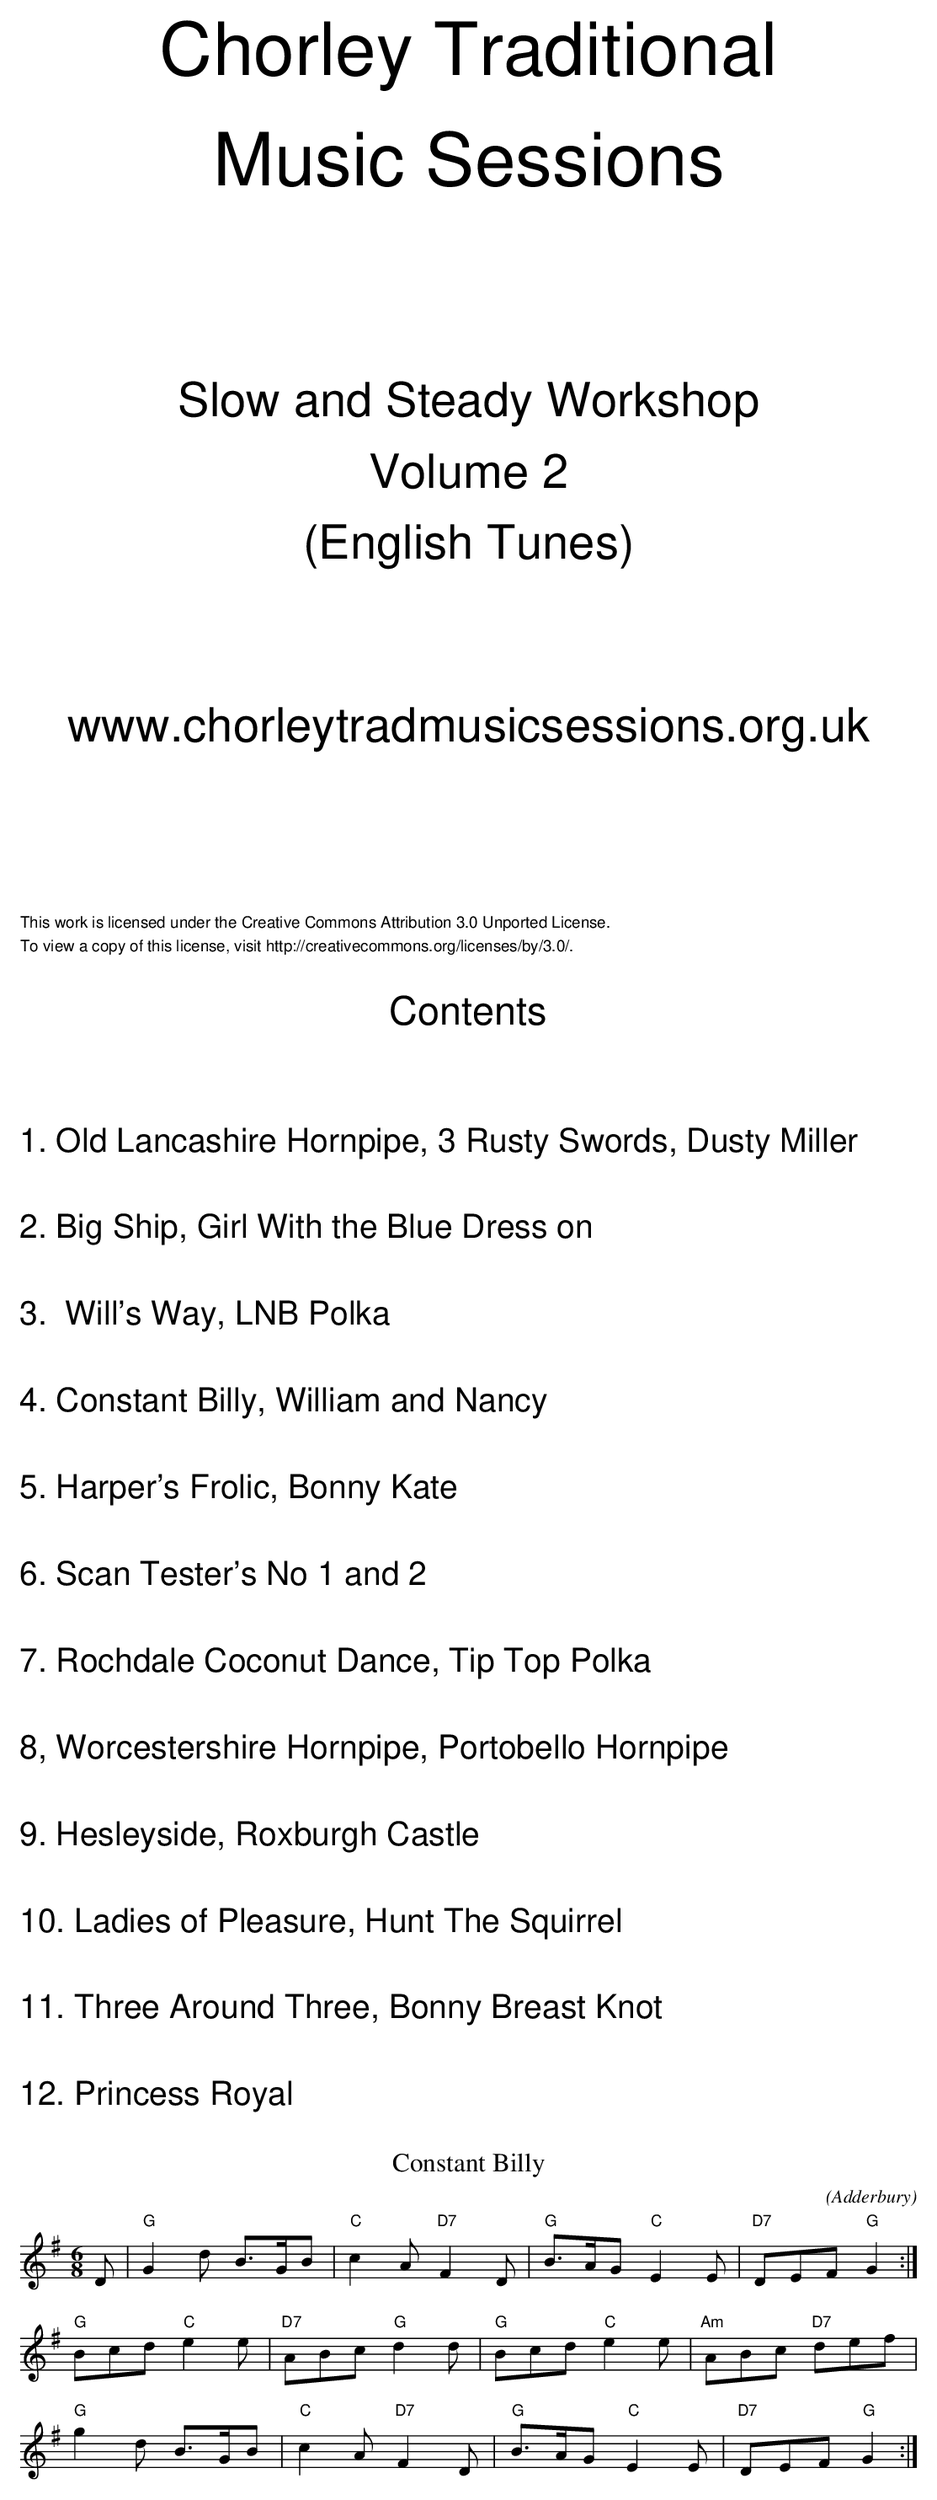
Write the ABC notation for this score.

X:1
T:Constant Billy
C:(Adderbury)
M:6/8
L:1/8
K:G
D|"G"G2d B>GB|"C"c2 A"D7"F2 D|"G"B>AG "C"E2E|"D7"DEF"G"G2:|
"G"Bcd"C"e2e|"D7"ABc"G"d2d|"G"Bcd"C"e2e|"Am"ABc "D7"def|
"G"g2d B>GB|"C"c2A "D7"F2D|"G"B>AG "C"E2E|"D7"DEF"G"G2:|
